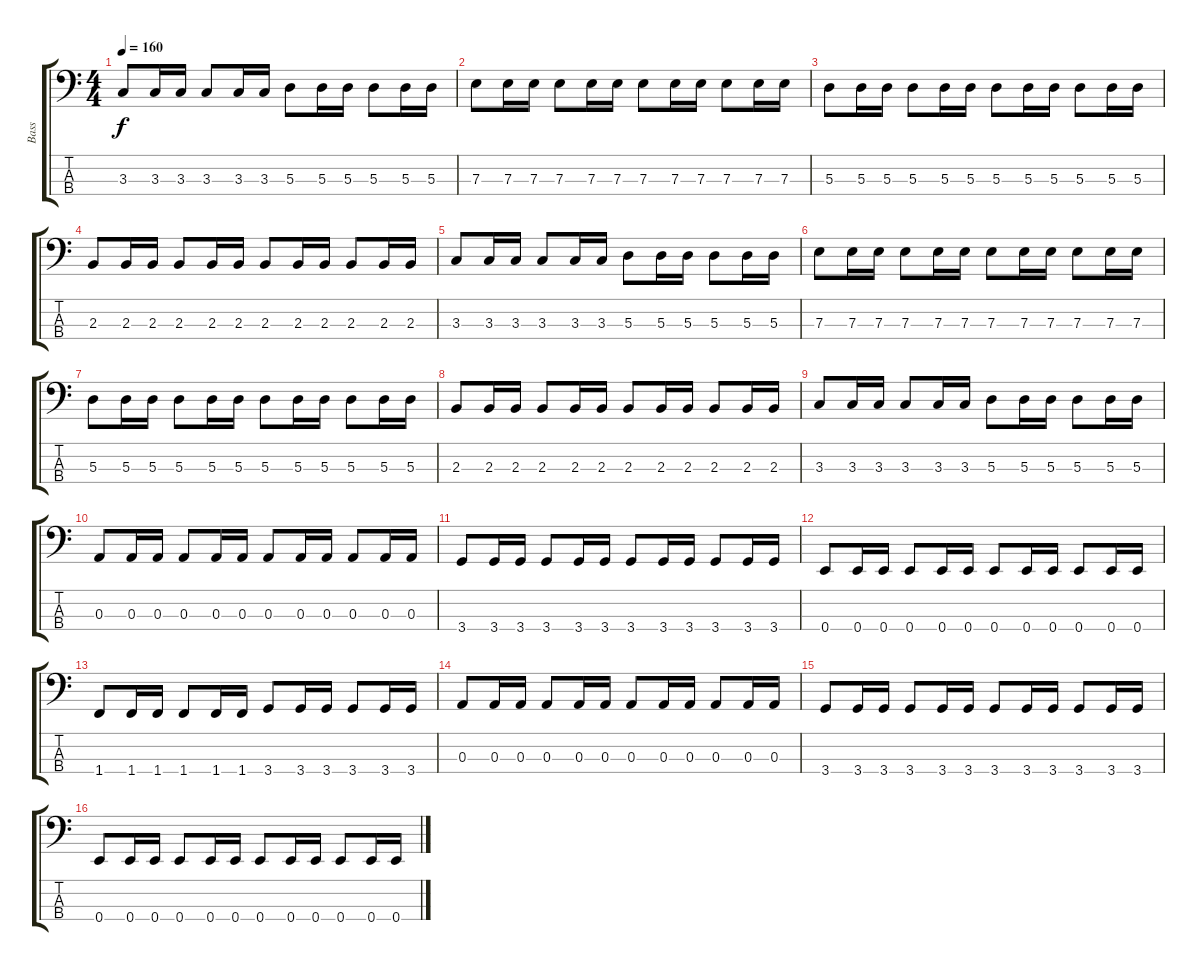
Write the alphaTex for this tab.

\track ("Bass" "Bass") {instrument electricbasspick}
\staff {score tabs}
\tuning (G2 D2 A1 E1) {hide}
\ts (4 4)
\tempo 160
\clef f4
\ks c
3.3.8{dy f} 3.3.16 3.3.16 3.3.8 3.3.16 3.3.16 5.3.8 5.3.16 5.3.16 5.3.8 5.3.16 5.3.16 |
7.3.8 7.3.16 7.3.16 7.3.8 7.3.16 7.3.16 7.3.8 7.3.16 7.3.16 7.3.8 7.3.16 7.3.16 |
5.3.8 5.3.16 5.3.16 5.3.8 5.3.16 5.3.16 5.3.8 5.3.16 5.3.16 5.3.8 5.3.16 5.3.16 |
2.3.8 2.3.16 2.3.16 2.3.8 2.3.16 2.3.16 2.3.8 2.3.16 2.3.16 2.3.8 2.3.16 2.3.16 |
3.3.8 3.3.16 3.3.16 3.3.8 3.3.16 3.3.16 5.3.8 5.3.16 5.3.16 5.3.8 5.3.16 5.3.16 |
7.3.8 7.3.16 7.3.16 7.3.8 7.3.16 7.3.16 7.3.8 7.3.16 7.3.16 7.3.8 7.3.16 7.3.16 |
5.3.8 5.3.16 5.3.16 5.3.8 5.3.16 5.3.16 5.3.8 5.3.16 5.3.16 5.3.8 5.3.16 5.3.16 |
2.3.8 2.3.16 2.3.16 2.3.8 2.3.16 2.3.16 2.3.8 2.3.16 2.3.16 2.3.8 2.3.16 2.3.16 |
3.3.8 3.3.16 3.3.16 3.3.8 3.3.16 3.3.16 5.3.8 5.3.16 5.3.16 5.3.8 5.3.16 5.3.16 |
0.3.8 0.3.16 0.3.16 0.3.8 0.3.16 0.3.16 0.3.8 0.3.16 0.3.16 0.3.8 0.3.16 0.3.16 |
3.4.8 3.4.16 3.4.16 3.4.8 3.4.16 3.4.16 3.4.8 3.4.16 3.4.16 3.4.8 3.4.16 3.4.16 |
0.4.8 0.4.16 0.4.16 0.4.8 0.4.16 0.4.16 0.4.8 0.4.16 0.4.16 0.4.8 0.4.16 0.4.16 |
1.4.8 1.4.16 1.4.16 1.4.8 1.4.16 1.4.16 3.4.8 3.4.16 3.4.16 3.4.8 3.4.16 3.4.16 |
0.3.8 0.3.16 0.3.16 0.3.8 0.3.16 0.3.16 0.3.8 0.3.16 0.3.16 0.3.8 0.3.16 0.3.16 |
3.4.8 3.4.16 3.4.16 3.4.8 3.4.16 3.4.16 3.4.8 3.4.16 3.4.16 3.4.8 3.4.16 3.4.16 |
0.4.8 0.4.16 0.4.16 0.4.8 0.4.16 0.4.16 0.4.8 0.4.16 0.4.16 0.4.8 0.4.16 0.4.16
